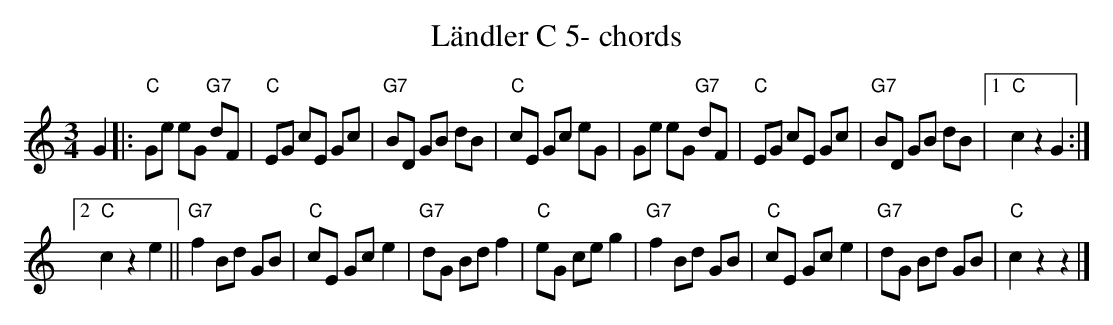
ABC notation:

X:1
T:Ländler C 5- chords
M:3/4
L:1/8
K:Cmaj%%MIDI gchordon
G2 |: "C"Ge eG "G7"dF | "C"EG cE Gc | "G7"BD GB dB | "C"cE Gc eG | Ge eG "G7"dF | "C"EG cE Gc | "G7"BD GB dB |1 "C"c2 z2 G2 :|2
"C"c2z2e2 || "G7"f2 Bd GB | "C"cE Gc e2 | "G7"dG Bd f2 | "C"eG ce g2 | "G7"f2 Bd GB | "C"cE Gc e2 | "G7"dG Bd GB | "C"c2 z2z2 |]
